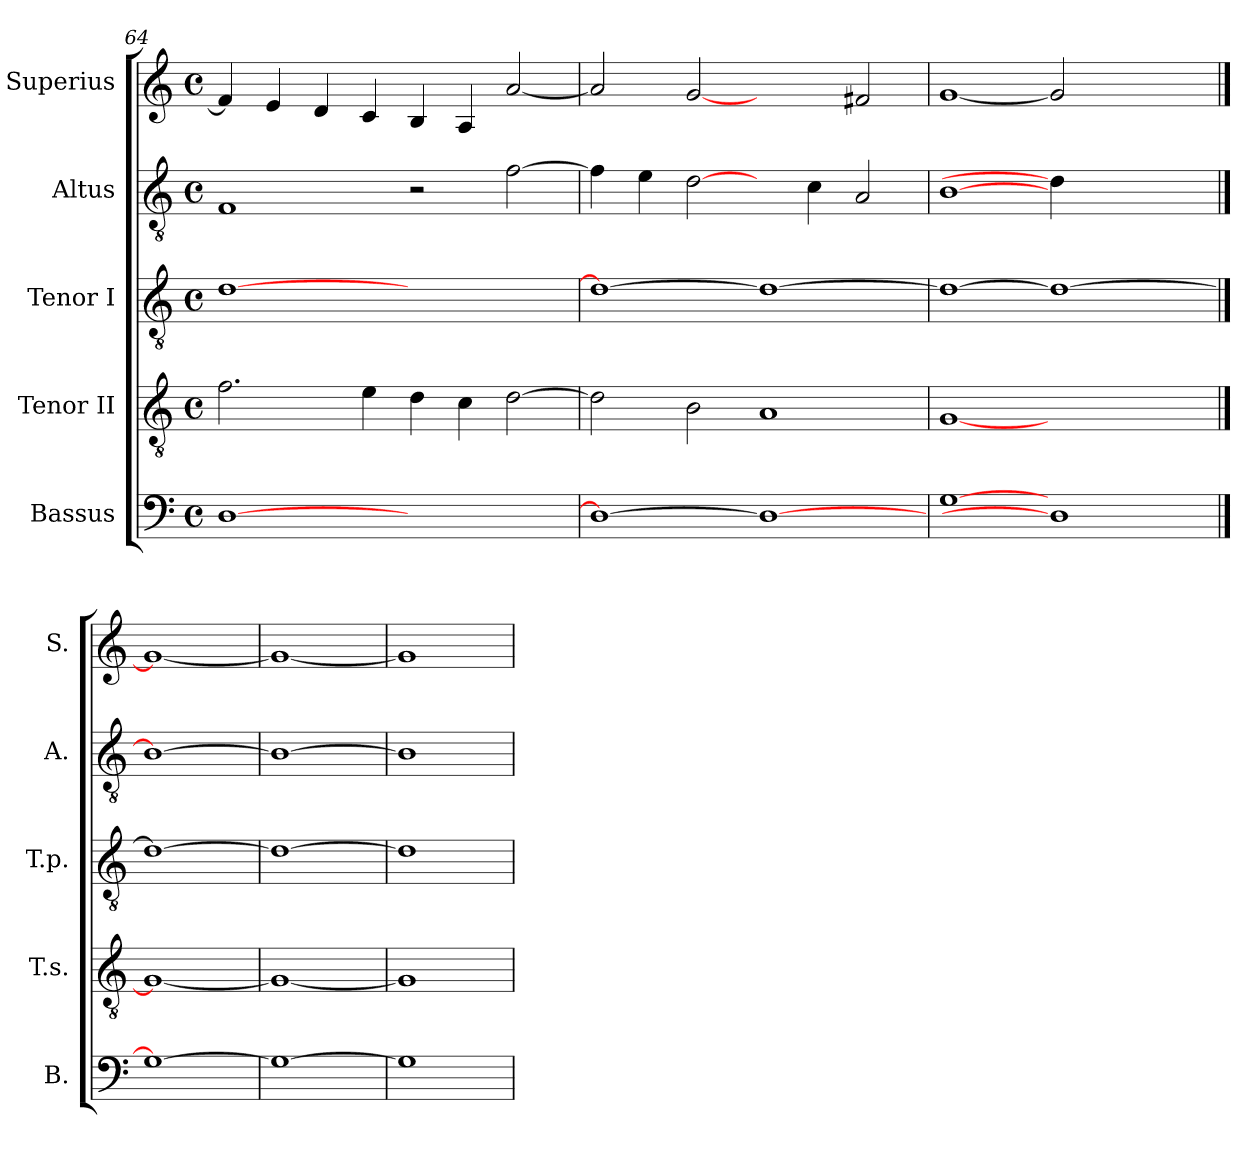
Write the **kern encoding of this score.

**kern	**kern	**kern	**kern	**kern
*part5	*part4	*part3	*part2	*part1
*staff5	*staff4	*staff3	*staff2	*staff1
*I"Bassus	*I"Tenor II	*I"Tenor I	*I"Altus	*I"Superius
*I'B.	*I'T.s.	*I'T.p.	*I'A.	*I'S.
*clefF4	*clefGv2	*clefGv2	*clefGv2	*clefG2
*	*ITrd7c12	*ITrd7c12	*ITrd7c12	*
*k[]	*k[]	*k[]	*k[]	*k[]
*C:	*C:	*C:	*C:	*C:
*M4/4	*M4/4	*M4/4	*M4/4	*M4/4
*met(c)	*met(c)	*met(c)	*met(c)	*met(c)
=64	=64	=64	=64	=64
[>1Di	2.Fi\	[>1Di	1FFi	4fi/]
.	.	.	.	4ei/
.	.	.	.	4di/
.	4Ei\	.	.	4ci/
1ryy	4Di\	1ryy	2r	4Bi/
.	4Ci\	.	.	4Ai/
.	[>2Di\	.	[>2Fi\	[<2ai/
=65	=65	=65	=65	=65
1Di_>	2Di\]	1Di_>	4Fi\]	2ai/]
.	.	.	4Ei\	.
.	2BBi\	.	[2Di\	[2gi
1Di_	1AAi	1Di_	4ryy	2ryy
.	.	.	4Ci\	.
.	.	.	2AAi/	2f#Xi/
=66	=66	=66	=66	=66
[1Gi	[1GGi	1Di_>	[1BBi	[1gi
1Di]	1ryy	1Di_	4Di\]	2gi]
.	.	.	2.ryy	.
.	.	.	.	2ryy
==67	==67	==67	==67	==67
1Gi_	1GGi_	1Di_	1BBi_	1gi_
=68	=68	=68	=68	=68
1Gi_	1GGi_	1Di_	1BBi_	1gi_
=69	=69	=69	=69	=69
1Gi]	1GGi]	1Di]	1BBi]	1gi]
=	=	=	=	=
*-	*-	*-	*-	*-
